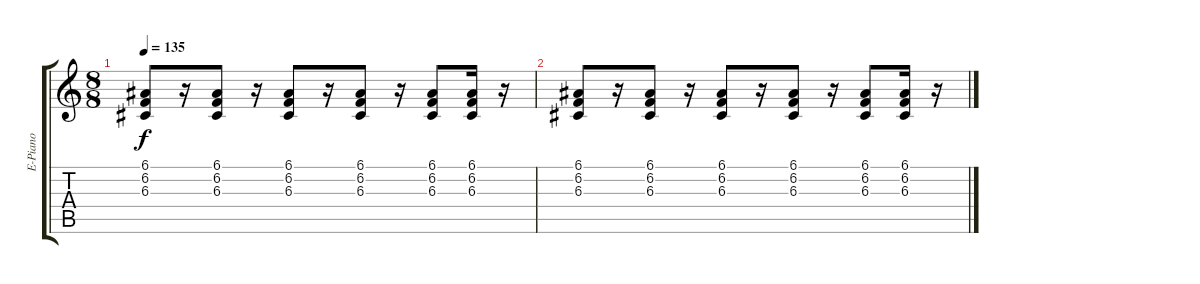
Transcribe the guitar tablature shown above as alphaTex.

\track ("E-Piano" "E-Piano") {instrument electricgrandpiano}
\staff {score tabs}
\tuning (E4 B3 G3 D3 A2 E2) {hide}
\ts (8 8)
\tempo 135
\clef g2
\ks c
(6.1 6.2 6.3).8{dy f} r.16 (6.1 6.2 6.3).8 r.16 (6.1 6.2 6.3).8 r.16 (6.1 6.2 6.3).8 r.16 (6.1 6.2 6.3).8 (6.1 6.2 6.3).16 r.16 |
(6.1 6.2 6.3).8 r.16 (6.1 6.2 6.3).8 r.16 (6.1 6.2 6.3).8 r.16 (6.1 6.2 6.3).8 r.16 (6.1 6.2 6.3).8 (6.1 6.2 6.3).16 r.16
